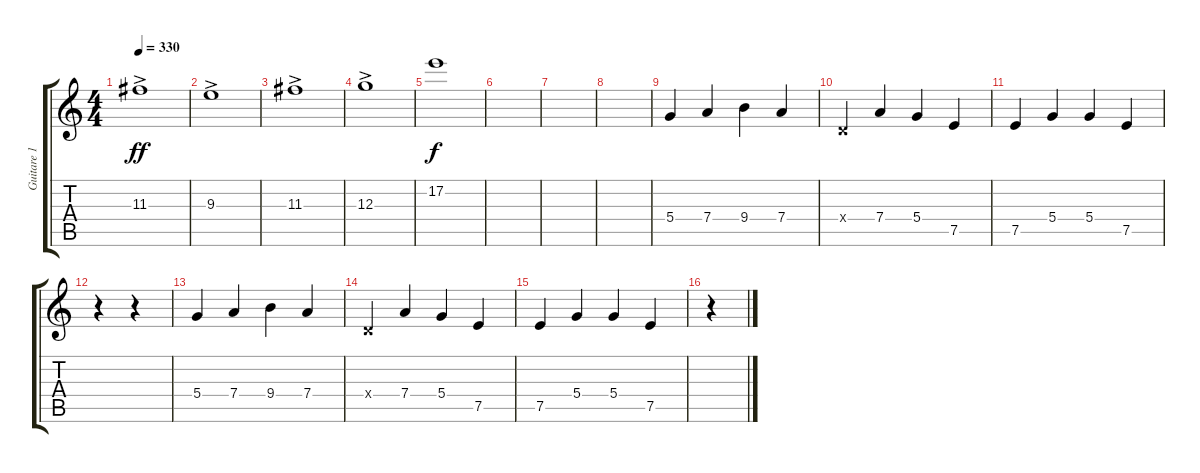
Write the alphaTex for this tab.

\track ("Guitare 1" "Guitare 1") {instrument distortionguitar}
\staff {score tabs}
\tuning (E4 B3 G3 D3 A2 E2) {hide}
\ts (4 4)
\tempo 330
\clef g2
\ks c
11.3{ac}.1{dy ff} |
9.3{ac}.1 |
11.3{ac}.1 |
12.3{ac}.1 |
17.2.1{dy f} |
|
|
|
5.4.4 7.4.4 9.4.4 7.4.4 |
0.4{x}.4 7.4.4 5.4.4 7.5.4 |
7.5.4 5.4.4 5.4.4 7.5.4 |
r.4 r.4 |
5.4.4 7.4.4 9.4.4 7.4.4 |
0.4{x}.4 7.4.4 5.4.4 7.5.4 |
7.5.4 5.4.4 5.4.4 7.5.4 |
r.4
